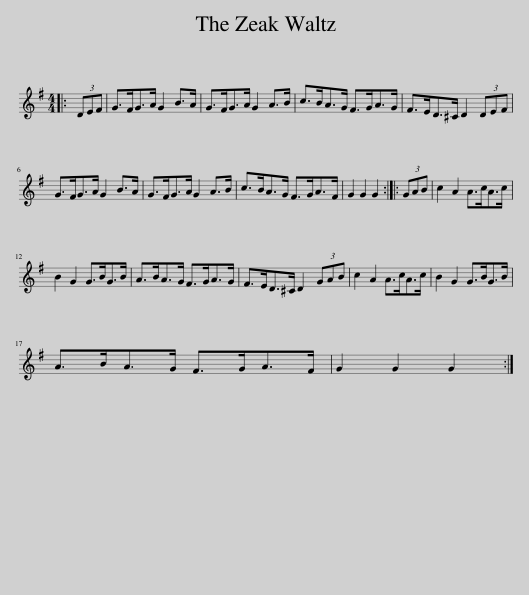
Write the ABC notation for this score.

X:1
L:1/8
M:4/4
I:linebreak $
K:G
V:1 treble
V:1
|: (3DEF | G>FG>A G2 B>A | G>FG>A G2 A>B | c>BA>G F>GA>G | F>ED>^C D2 (3DEF |$ %5
 G>FG>A G2 B>A | G>FG>A G2 A>B | c>BA>G F>GA>F | G2 G2 G2 :: (3GAB | %10
 c2 A2 A>cA>c |$ B2 G2 G>BG>B | A>BA>G F>GA>G | F>ED>^C D2 (3GAB | c2 A2 A>cA>c | %15
 B2 G2 G>BG>B |$ A>BA>G F>GA>F | G2 G2 G2 :| %18
